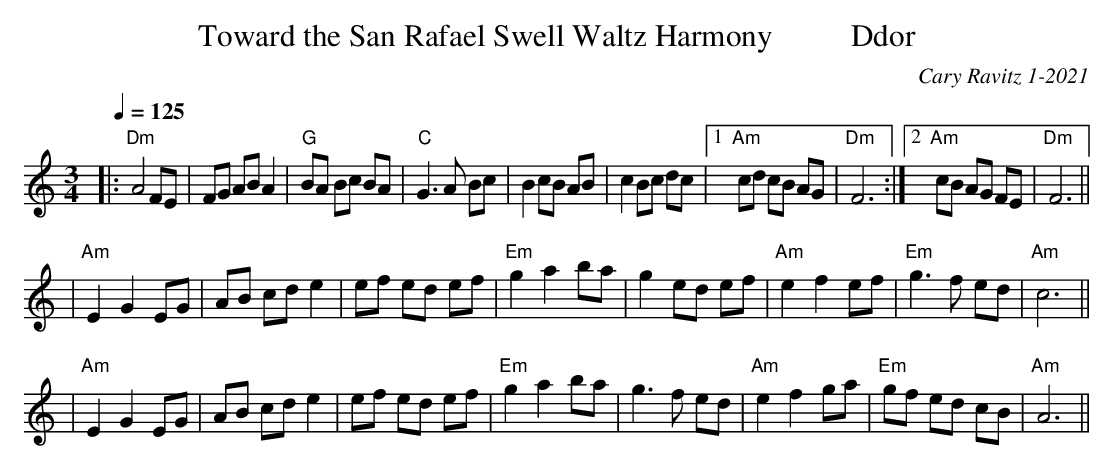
X:1
T: Toward the San Rafael Swell Waltz Harmony          Ddor
C: Cary Ravitz 1-2021
M: 3/4
L: 1/8
Q: 1/4=125
K: Ddor
|: "Dm"A4 FE | FG AB A2 | "G"BA Bc BA | "C"G3 A Bc | B2cB AB | c2 Bc dc | [1 "Am"cd cB AG| "Dm"F6:| [2 "Am"cB AG FE | "Dm"F6 ||
| "Am"E2 G2 EG | AB cd e2 | ef ed ef | "Em"g2 a2 ba | g2 ed ef  | "Am"e2f2 ef | "Em"g3 f ed | "Am"c6 ||
| "Am"E2 G2 EG | AB cd e2 | ef ed ef | "Em"g2 a2 ba | g3 f ed  | "Am"e2 f2 ga| "Em"gf ed cB | "Am"A6 ||
